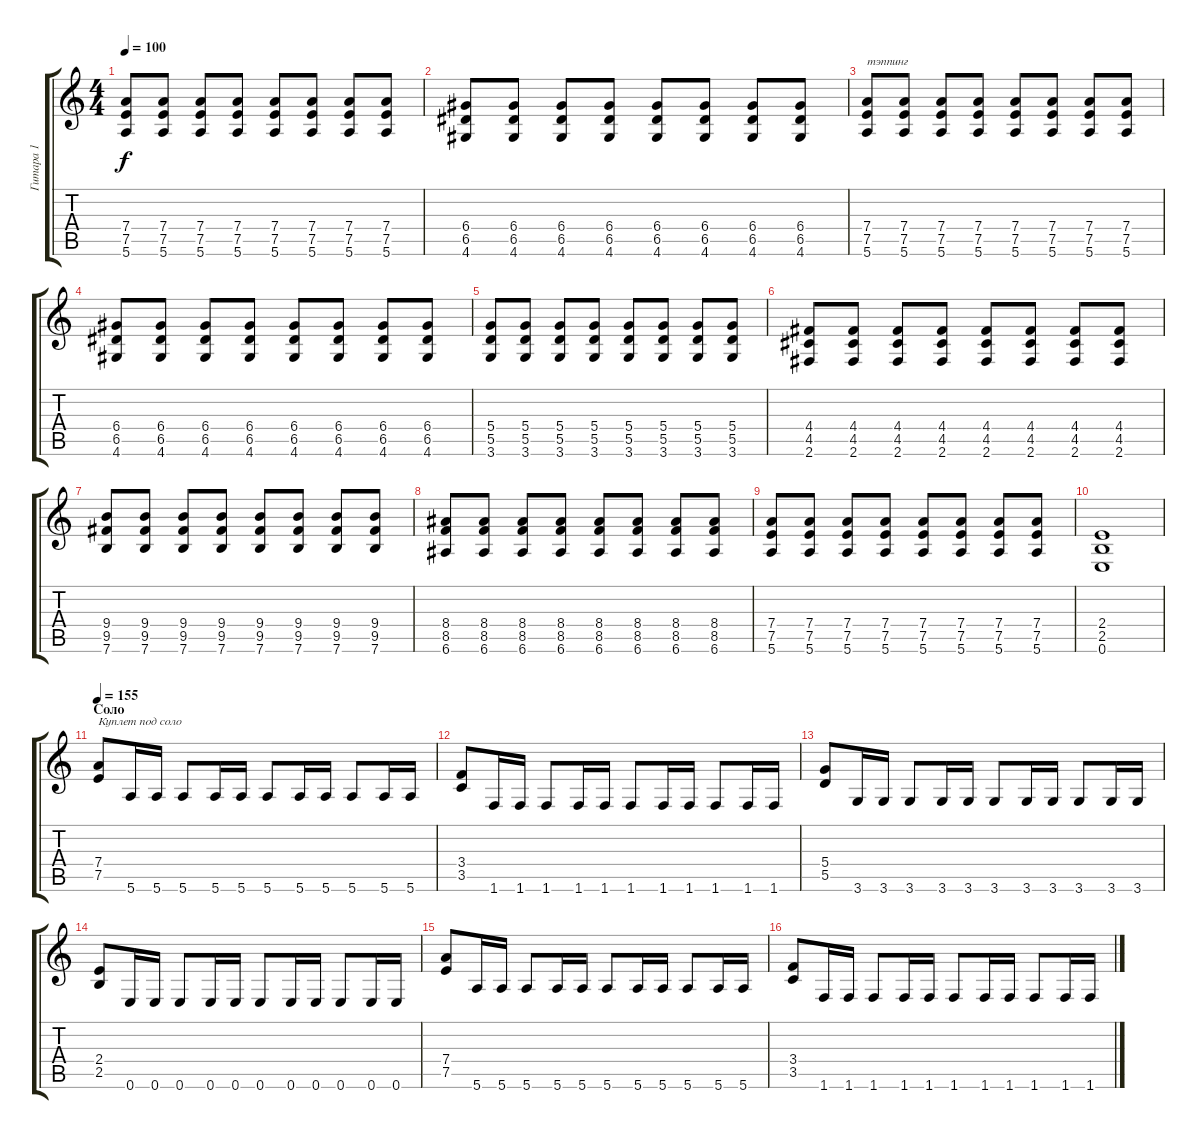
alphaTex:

\track ("Гитара 1" "Гитара 1") {instrument distortionguitar}
\staff {score tabs}
\tuning (E4 B3 G3 D3 A2 E2) {hide}
\ts (4 4)
\tempo 100
\clef g2
\ks c
(7.4 7.5 5.6).8{dy f} (7.4 7.5 5.6).8 (7.4 7.5 5.6).8 (7.4 7.5 5.6).8 (7.4 7.5 5.6).8 (7.4 7.5 5.6).8 (7.4 7.5 5.6).8 (7.4 7.5 5.6).8 |
(6.4 6.5 4.6).8 (6.4 6.5 4.6).8 (6.4 6.5 4.6).8 (6.4 6.5 4.6).8 (6.4 6.5 4.6).8 (6.4 6.5 4.6).8 (6.4 6.5 4.6).8 (6.4 6.5 4.6).8 |
(7.4 7.5 5.6).8{txt "тэппинг"} (7.4 7.5 5.6).8 (7.4 7.5 5.6).8 (7.4 7.5 5.6).8 (7.4 7.5 5.6).8 (7.4 7.5 5.6).8 (7.4 7.5 5.6).8 (7.4 7.5 5.6).8 |
(6.4 6.5 4.6).8 (6.4 6.5 4.6).8 (6.4 6.5 4.6).8 (6.4 6.5 4.6).8 (6.4 6.5 4.6).8 (6.4 6.5 4.6).8 (6.4 6.5 4.6).8 (6.4 6.5 4.6).8 |
(5.4 5.5 3.6).8 (5.4 5.5 3.6).8 (5.4 5.5 3.6).8 (5.4 5.5 3.6).8 (5.4 5.5 3.6).8 (5.4 5.5 3.6).8 (5.4 5.5 3.6).8 (5.4 5.5 3.6).8 |
(4.4 4.5 2.6).8 (4.4 4.5 2.6).8 (4.4 4.5 2.6).8 (4.4 4.5 2.6).8 (4.4 4.5 2.6).8 (4.4 4.5 2.6).8 (4.4 4.5 2.6).8 (4.4 4.5 2.6).8 |
(9.4 9.5 7.6).8 (9.4 9.5 7.6).8 (9.4 9.5 7.6).8 (9.4 9.5 7.6).8 (9.4 9.5 7.6).8 (9.4 9.5 7.6).8 (9.4 9.5 7.6).8 (9.4 9.5 7.6).8 |
(8.4 8.5 6.6).8 (8.4 8.5 6.6).8 (8.4 8.5 6.6).8 (8.4 8.5 6.6).8 (8.4 8.5 6.6).8 (8.4 8.5 6.6).8 (8.4 8.5 6.6).8 (8.4 8.5 6.6).8 |
(7.4 7.5 5.6).8 (7.4 7.5 5.6).8 (7.4 7.5 5.6).8 (7.4 7.5 5.6).8 (7.4 7.5 5.6).8 (7.4 7.5 5.6).8 (7.4 7.5 5.6).8 (7.4 7.5 5.6).8 |
(2.4 2.5 0.6).1 |
\section ("" "Соло")
\tempo 155
(7.4 7.5).8{txt "Куплет под соло"} 5.6.16 5.6.16 5.6.8 5.6.16 5.6.16 5.6.8 5.6.16 5.6.16 5.6.8 5.6.16 5.6.16 |
(3.4 3.5).8 1.6.16 1.6.16 1.6.8 1.6.16 1.6.16 1.6.8 1.6.16 1.6.16 1.6.8 1.6.16 1.6.16 |
(5.4 5.5).8 3.6.16 3.6.16 3.6.8 3.6.16 3.6.16 3.6.8 3.6.16 3.6.16 3.6.8 3.6.16 3.6.16 |
(2.4 2.5).8 0.6.16 0.6.16 0.6.8 0.6.16 0.6.16 0.6.8 0.6.16 0.6.16 0.6.8 0.6.16 0.6.16 |
(7.4 7.5).8 5.6.16 5.6.16 5.6.8 5.6.16 5.6.16 5.6.8 5.6.16 5.6.16 5.6.8 5.6.16 5.6.16 |
(3.4 3.5).8 1.6.16 1.6.16 1.6.8 1.6.16 1.6.16 1.6.8 1.6.16 1.6.16 1.6.8 1.6.16 1.6.16
